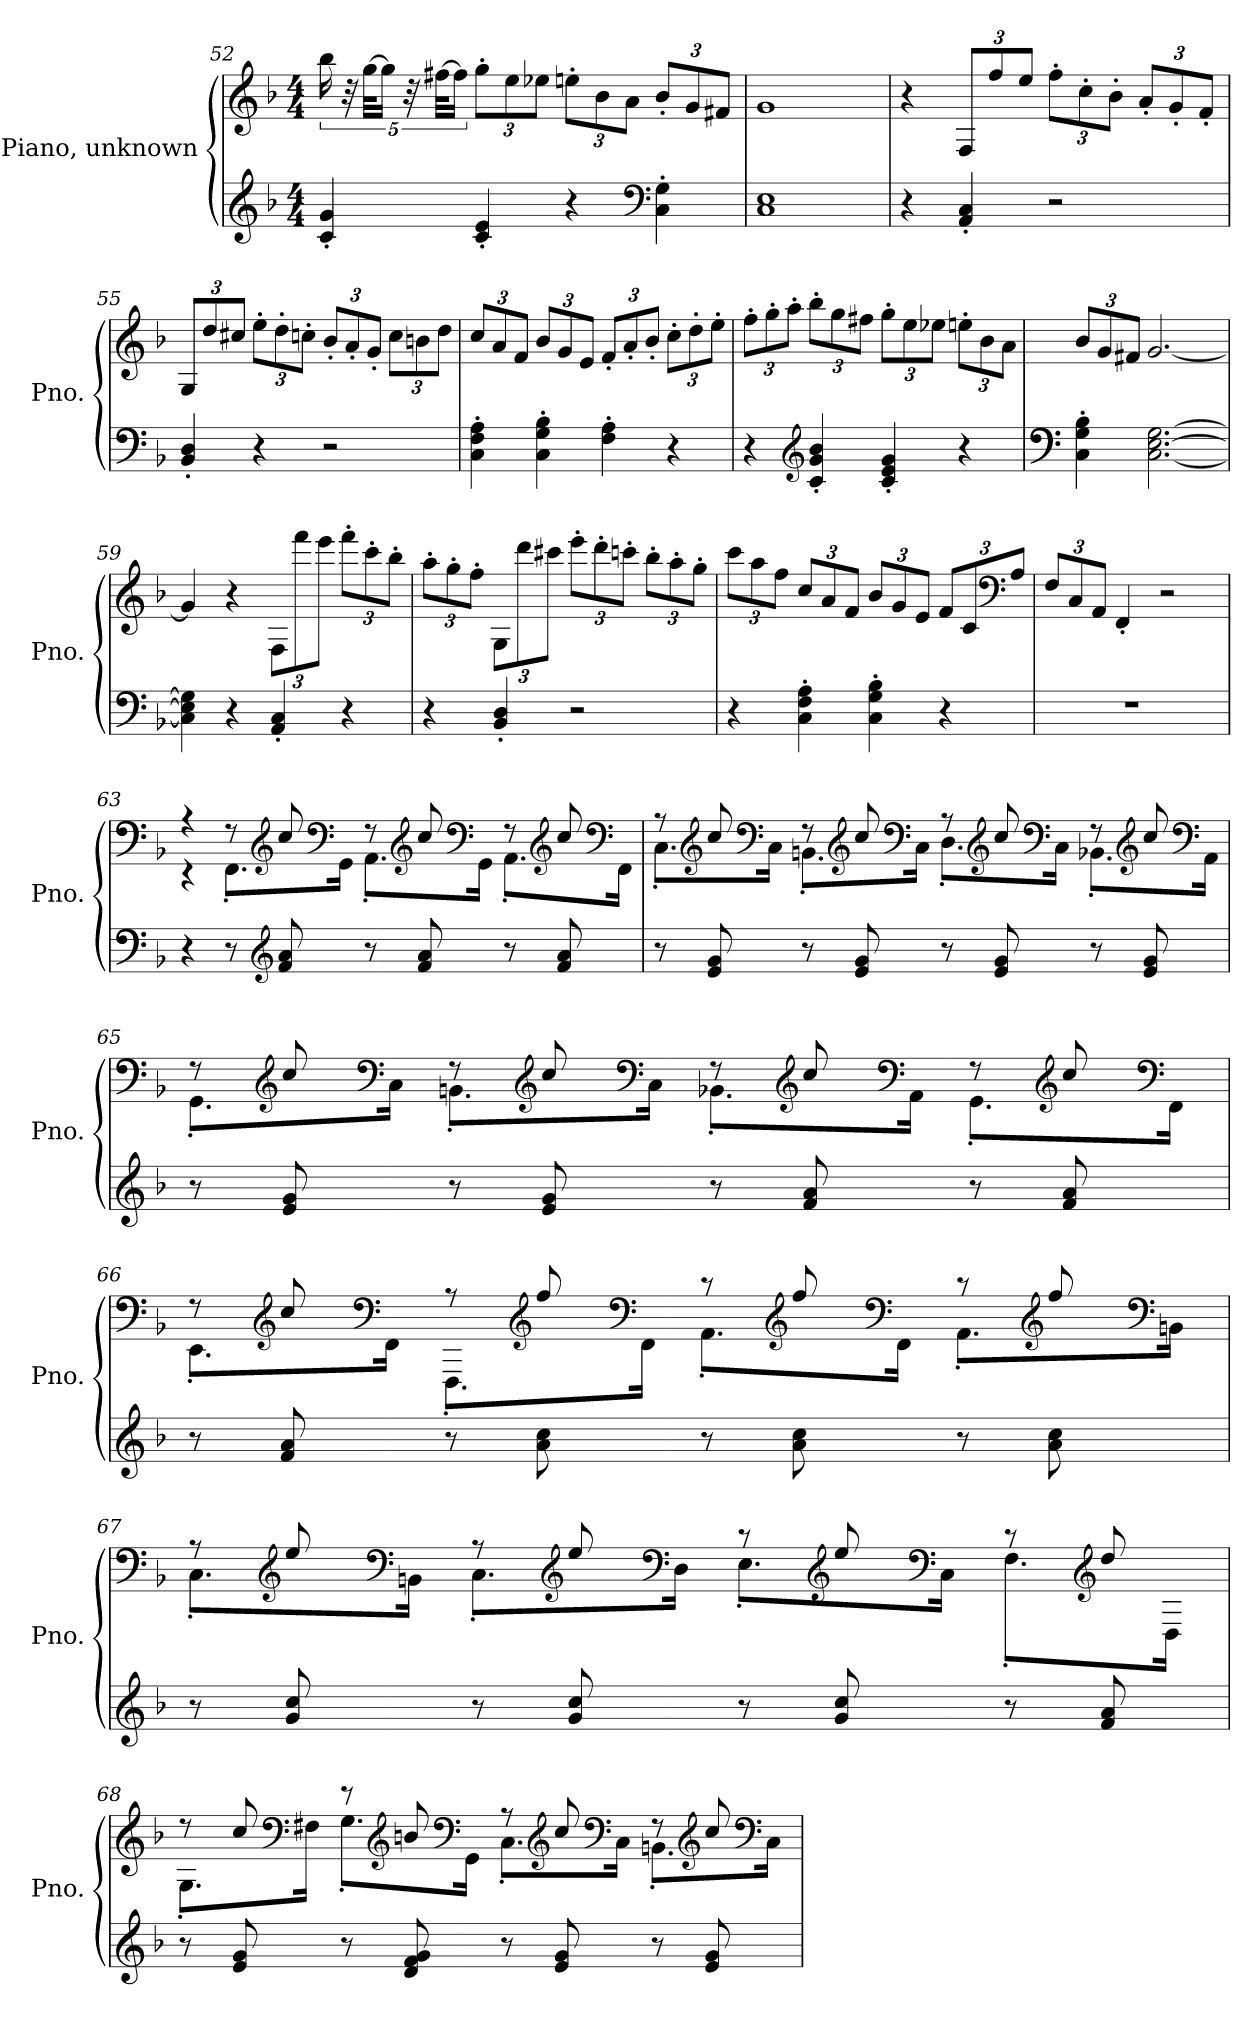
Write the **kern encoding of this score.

**kern	**kern
*part1	*part1
*staff2	*staff1
*I"Piano, unknown	*
*I'Pno.	*
!!LO:PB:g=z
*clefG2	*clefG2
*k[b-]	*k[b-]
*M4/4	*M4/4
=52	=52
4c/' 4g/'	20bb-\
.	40r
.	[40gg\KLL
.	20gg\JJ]
.	40r
.	[40ff#X\KLL
.	20ff#\JJ]
*	*Xbrackettup
4c/' 4e/'	12gg'\L
.	12ee\
.	12ee-X\J
4r	12een'\L
.	12b-\
.	12a\J
*clefF4	*
4C\' 4G\'	12b-'/L
.	12g/
.	12f#X/J
=53	=53
1C 1E	1g
=54	=54
4r	4r
4AA/' 4C/'	12F/L
.	12ff/
.	12ee/J
2r	12ff'\L
.	12cc'\
.	12b-'\J
.	12a'/L
.	12g'/
.	12f'/J
!!LO:LB:g=z
=55	=55
4BB-/' 4D/'	12G/L
.	12dd/
.	12cc#X/J
4r	12ee'\L
.	12dd'\
.	12ccn'\J
2r	12b-'/L
.	12a'/
.	12g'/J
.	12cc\L
.	12bn\
.	12dd\J
=56	=56
4C\' 4F\' 4A\'	12cc/L
.	12a/
.	12f/J
4C\' 4G\' 4B-\'	12b-/L
.	12g/
.	12e/J
4F\' 4A\'	12f'/L
.	12a'/
.	12b-'/J
4r	12cc'\L
.	12dd'\
.	12ee'\J
=57	=57
4r	12ff'\L
.	12gg'\
.	12aa'\J
*clefG2	*
4c/' 4g/' 4b-/'	12bb-'\L
.	12gg\
.	12ff#X\J
4c/' 4e/' 4g/'	12gg'\L
.	12ee\
.	12ee-X\J
4r	12een'\L
.	12b-\
.	12a\J
!!LO:LB:g=z
=58	=58
*clefF4	*
4C\' 4G\' 4B-\'	12b-/L
.	12g/
.	12f#X/J
[2.C\ [2.E\ [2.G\	[2.g/
=59	=59
4C\] 4E\] 4G\]	4g/]
4r	4r
4AA/' 4C/'	12F\L
.	12fff\
.	12eee\J
4r	12fff'\L
.	12ccc'\
.	12bb-'\J
=60	=60
4r	12aa'\L
.	12gg'\
.	12ff'\J
4BB-/' 4D/'	12G\L
.	12ddd\
.	12ccc#X\J
2r	12eee'\L
.	12ddd'\
.	12cccn'\J
.	12bb-'\L
.	12aa'\
.	12gg'\J
!!LO:LB:g=z
=61	=61
4r	12ccc\L
.	12aa\
.	12ff\J
4C\' 4F\' 4A\'	12cc/L
.	12a/
.	12f/J
4C\' 4G\' 4B-\'	12b-/L
.	12g/
.	12e/J
4r	12f/L
.	12c/
*	*clefF4
.	12A/J
=62	=62
1r	12F/L
.	12C/
.	12AA/J
.	4FF'/
.	2r
=63	=63
*	*^
4r	4r	4r
8r	8r	8.FF'\L
*clefG2	*clefG2	*
8f/ 8a/	8cc/	.
*	*clefF4	*
.	.	16GG\Jk
8r	8r	8.AA'\L
*	*clefG2	*
8f/ 8a/	8cc/	.
*	*clefF4	*
.	.	16GG\Jk
8r	8r	8.AA'\L
*	*clefG2	*
8f/ 8a/	8cc/	.
*	*clefF4	*
.	.	16FF\Jk
!!LO:LB:g=z	!!
=64	=64	=64
8r	8r	8.C'\L
*	*clefG2	*
8e/ 8g/	8cc/	.
*	*clefF4	*
.	.	16C\Jk
8r	8r	8.BBn'\L
*	*clefG2	*
8e/ 8g/	8cc/	.
*	*clefF4	*
.	.	16C\Jk
8r	8r	8.D'\L
*	*clefG2	*
8e/ 8g/	8cc/	.
*	*clefF4	*
.	.	16C\Jk
8r	8r	8.BB-X'\L
*	*clefG2	*
8e/ 8g/	8cc/	.
*	*clefF4	*
.	.	16AA\Jk
!!LO:LB:g=z	!!
=65	=65	=65
8r	8r	8.GG'\L
*	*clefG2	*
8e/ 8g/	8cc/	.
*	*clefF4	*
.	.	16C\Jk
8r	8r	8.BBn'\L
*	*clefG2	*
8e/ 8g/	8cc/	.
*	*clefF4	*
.	.	16C\Jk
8r	8r	8.BB-X'\L
*	*clefG2	*
8f/ 8a/	8cc/	.
*	*clefF4	*
.	.	16AA\Jk
8r	8r	8.GG'\L
*	*clefG2	*
8f/ 8a/	8cc/	.
*	*clefF4	*
.	.	16FF\Jk
!!LO:PB:g=z	!!
=66	=66	=66
8r	8r	8.EE'\L
*	*clefG2	*
8f/ 8a/	8cc/	.
*	*clefF4	*
.	.	16FF\Jk
8r	8r	8.FFF'\L
*	*clefG2	*
8a\ 8cc\	8ff/	.
*	*clefF4	*
.	.	16FF\Jk
8r	8r	8.AA'\L
*	*clefG2	*
8a\ 8cc\	8ff/	.
*	*clefF4	*
.	.	16FF\Jk
8r	8r	8.AA'\L
*	*clefG2	*
8a\ 8cc\	8ff/	.
*	*clefF4	*
.	.	16BBn\Jk
!!LO:LB:g=z	!!
=67	=67	=67
8r	8r	8.C'\L
*	*clefG2	*
8g/ 8cc/	8ee/	.
*	*clefF4	*
.	.	16BBn\Jk
8r	8r	8.C'\L
*	*clefG2	*
8g/ 8cc/	8ee/	.
*	*clefF4	*
.	.	16D\Jk
8r	8r	8.E'\L
*	*clefG2	*
8g/ 8cc/	8ee/	.
*	*clefF4	*
.	.	16C\Jk
8r	8r	8.F'\L
*	*clefG2	*
8f/ 8a/	8dd/	.
.	.	16D\Jk
!!LO:LB:g=z	!!
=68	=68	=68
8r	8r	8.G'\L
8e/ 8g/	8cc/	.
*	*clefF4	*
.	.	16F#X\Jk
8r	8r	8.G'\L
*	*clefG2	*
8d/ 8f/ 8g/	8bn/	.
*	*clefF4	*
.	.	16GG\Jk
8r	8r	8.C'\L
*	*clefG2	*
8e/ 8g/	8cc/	.
*	*clefF4	*
.	.	16C\Jk
8r	8r	8.BBn'\L
*	*clefG2	*
8e/ 8g/	8cc/	.
*	*clefF4	*
.	.	16C\Jk
*	*v	*v
=	=
*-	*-
